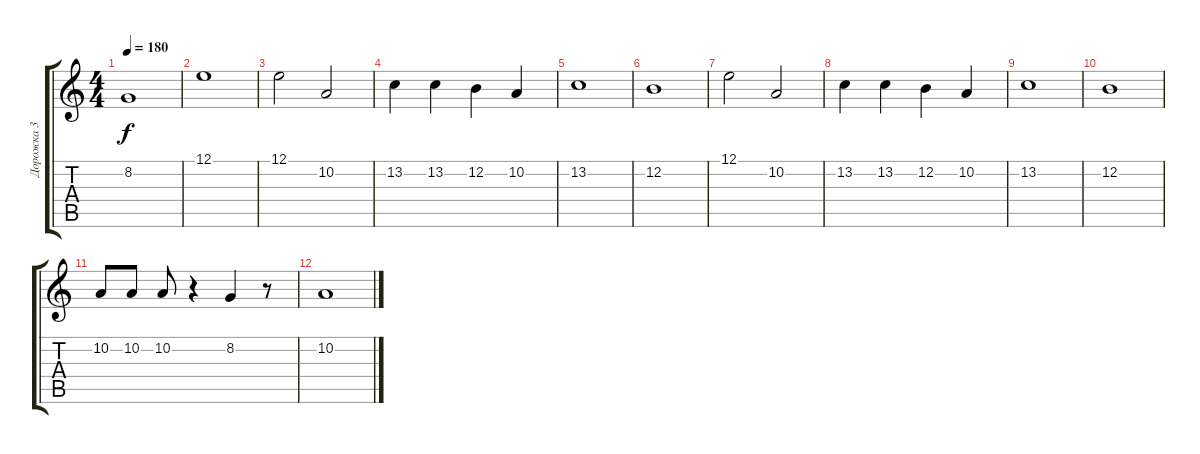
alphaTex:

\track ("Дорожка 3" "Дорожка 3") {instrument lead6voice}
\staff {score tabs}
\tuning (E4 B3 G3 D3 A2 E2) {hide}
\ts (4 4)
\tempo 180
\clef g2
\ks c
8.2.1{dy f} |
12.1.1 |
12.1.2 10.2.2 |
13.2.4 13.2.4 12.2.4 10.2.4 |
13.2.1 |
12.2.1 |
12.1.2 10.2.2 |
13.2.4 13.2.4 12.2.4 10.2.4 |
13.2.1 |
12.2.1 |
10.2.8 10.2.8 10.2.8 r.4 8.2.4 r.8 |
10.2.1
